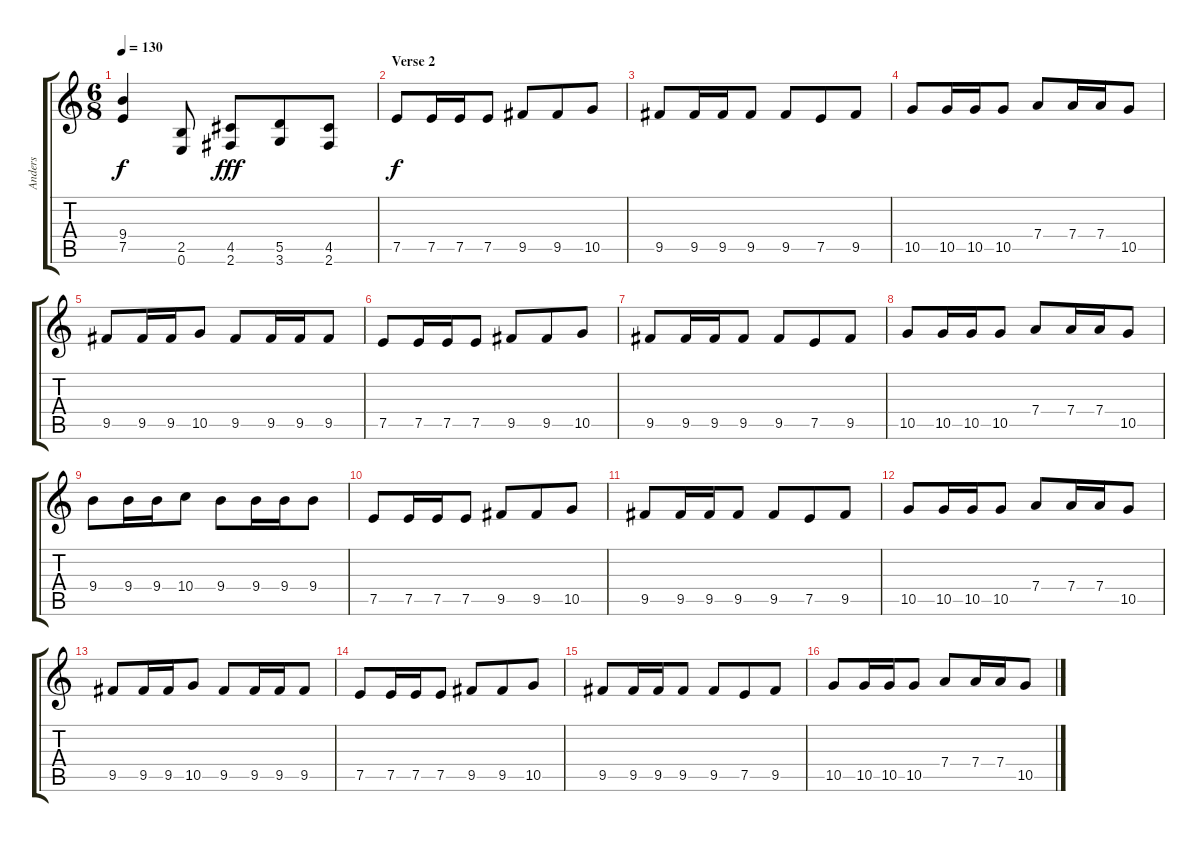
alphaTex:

\track ("Anders" "Anders") {instrument distortionguitar}
\staff {score tabs}
\tuning (E4 B3 G3 D3 A2 E2) {hide}
\ts (6 8)
\tempo 130
\clef g2
\ks c
(9.4{t} 7.5{t}).4{dy f} (2.5 0.6).8 (4.5 2.6).8{dy fff} (5.5 3.6).8 (4.5 2.6).8 |
\section ("" "Verse 2")
7.5.8{dy f} 7.5.16 7.5.16 7.5.8 9.5.8 9.5.8 10.5.8 |
9.5.8 9.5.16 9.5.16 9.5.8 9.5.8 7.5.8 9.5.8 |
10.5.8 10.5.16 10.5.16 10.5.8 7.4.8 7.4.16 7.4.16 10.5.8 |
9.5.8 9.5.16 9.5.16 10.5.8 9.5.8 9.5.16 9.5.16 9.5.8 |
7.5.8 7.5.16 7.5.16 7.5.8 9.5.8 9.5.8 10.5.8 |
9.5.8 9.5.16 9.5.16 9.5.8 9.5.8 7.5.8 9.5.8 |
10.5.8 10.5.16 10.5.16 10.5.8 7.4.8 7.4.16 7.4.16 10.5.8 |
9.4.8 9.4.16 9.4.16 10.4.8 9.4.8 9.4.16 9.4.16 9.4.8 |
7.5.8 7.5.16 7.5.16 7.5.8 9.5.8 9.5.8 10.5.8 |
9.5.8 9.5.16 9.5.16 9.5.8 9.5.8 7.5.8 9.5.8 |
10.5.8 10.5.16 10.5.16 10.5.8 7.4.8 7.4.16 7.4.16 10.5.8 |
9.5.8 9.5.16 9.5.16 10.5.8 9.5.8 9.5.16 9.5.16 9.5.8 |
7.5.8 7.5.16 7.5.16 7.5.8 9.5.8 9.5.8 10.5.8 |
9.5.8 9.5.16 9.5.16 9.5.8 9.5.8 7.5.8 9.5.8 |
10.5.8 10.5.16 10.5.16 10.5.8 7.4.8 7.4.16 7.4.16 10.5.8
